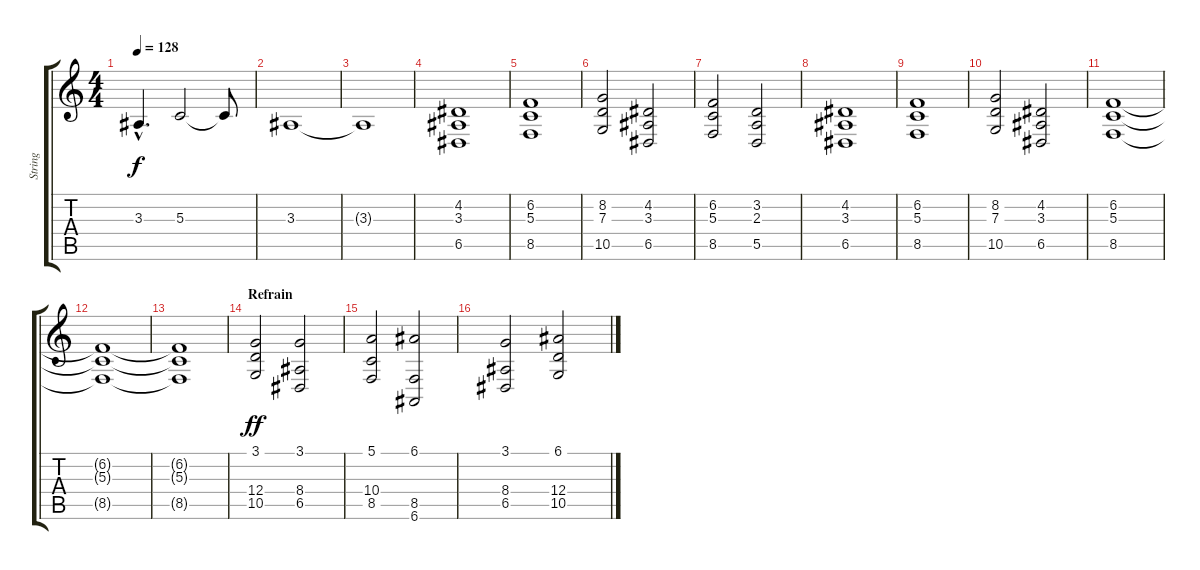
\track ("String" "String") {instrument stringensemble1}
\staff {score tabs}
\tuning (E4 B3 G3 D3 A2 E2) {hide}
\ts (4 4)
\tempo 128
\clef g2
\ks c
3.3{hac t}.4{d dy f} 5.3.2 5.3{t}.8 |
3.3.1 |
3.3{t}.1 |
(4.2 3.3 6.5).1 |
(6.2 5.3 8.5).1 |
(8.2 7.3 10.5).2 (4.2 3.3 6.5).2 |
(6.2 5.3 8.5).2 (3.2 2.3 5.5).2 |
(4.2 3.3 6.5).1 |
(6.2 5.3 8.5).1 |
(8.2 7.3 10.5).2 (4.2 3.3 6.5).2 |
(6.2 5.3 8.5).1 |
(6.2{t} 5.3{t} 8.5{t}).1 |
(6.2{t} 5.3{t} 8.5{t}).1 |
\section ("" "Refrain")
(3.1 12.4 10.5).2{dy ff} (3.1 8.4 6.5).2 |
(5.1 10.4 8.5).2 (6.1 8.5 6.6).2 |
(3.1 8.4 6.5).2 (6.1 12.4 10.5).2
